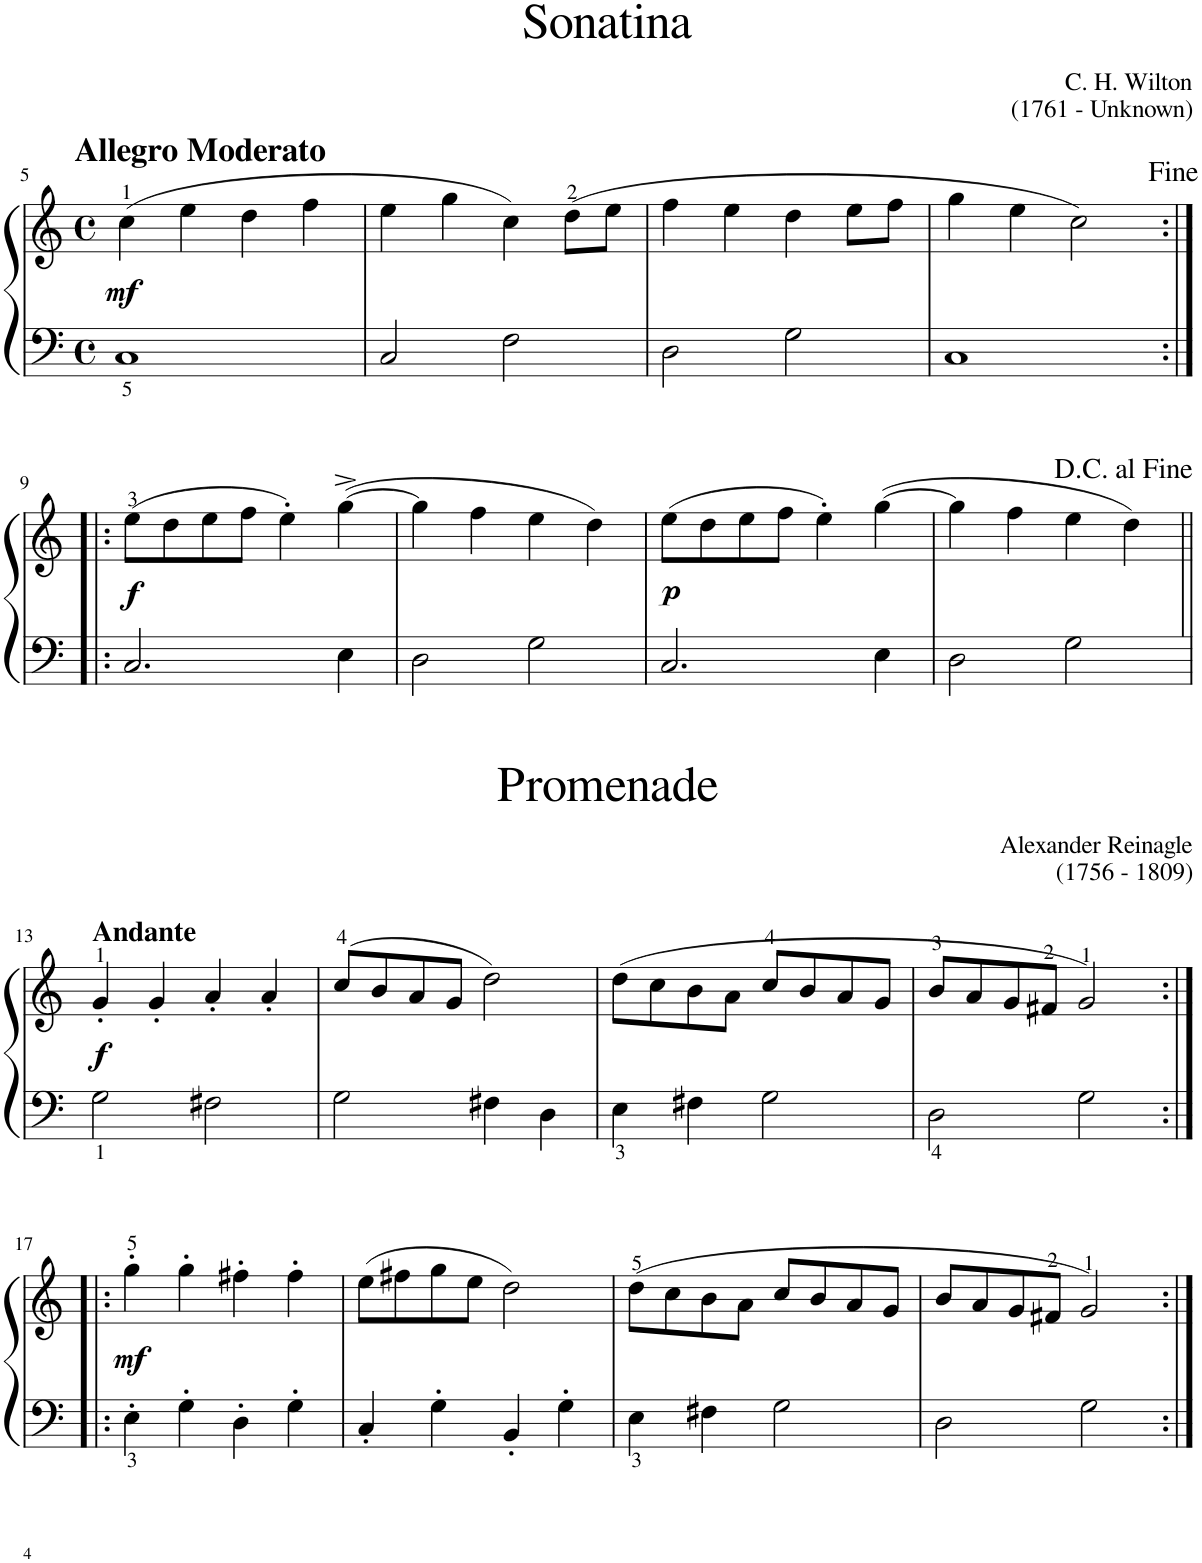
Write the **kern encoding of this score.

**kern	**kern	**dynam
*part1	*part1	*part1
*staff2	*staff1	*staff1/2
*I"Piano	*	*
*I'Pno	*	*
!!LO:PB:g=z
*clefF4	*clefG2	*
*k[]	*k[]	*
*M4/4	*M4/4	*
*met(c)	*met(c)	*
=5	=5	=5
!	!LO:TX:a:B:t=Allegro Moderato	!
!	!	!LO:DY:b
1C	(4cc\	mf
.	4ee\	.
.	4dd\	.
.	4ff\	.
=6	=6	=6
2C/	4ee\	.
.	4gg\	.
2F\	4cc\)	.
.	(8dd\L	.
.	8ee\J	.
=7	=7	=7
2D\	4ff\	.
.	4ee\	.
2G\	4dd\	.
.	8ee\L	.
.	8ff\J	.
=8	=8	=8
1C	4gg\	.
.	4ee\	.
.	2cc\)	.
!!LO:LB:g=z
=9:|!|:	=9:|!|:	=9:|!|:
!	!	!LO:DY:b
2.C/	(8ee\L	f
.	8dd\	.
.	8ee\	.
.	8ff\J	.
.	4ee'\)	.
4E\	([4gg^\	.
=10	=10	=10
2D\	4gg\]	.
.	4ff\	.
2G\	4ee\	.
.	4dd\)	.
=11	=11	=11
!	!	!LO:DY:b
2.C/	(8ee\L	p
.	8dd\	.
.	8ee\	.
.	8ff\J	.
.	4ee'\)	.
4E\	([4gg\	.
=12	=12	=12
2D\	4gg\]	.
.	4ff\	.
2G\	4ee\	.
.	4dd\)	.
!!LO:LB:g=z
=13||	=13||	=13||
!	!LO:TX:a:B:t=Andante	!
!	!	!LO:DY:b
2G\	4g'/	f
.	4g'/	.
2F#X\	4a'/	.
.	4a'/	.
=14	=14	=14
2G\	(8cc/L	.
.	8b/	.
.	8a/	.
.	8g/J	.
4F#X\	2dd\)	.
4D\	.	.
=15	=15	=15
4E\	(8dd\L	.
.	8cc\	.
4F#X\	8b\	.
.	8a\J	.
2G\	8cc/L	.
.	8b/	.
.	8a/	.
.	8g/J	.
=16	=16	=16
2D\	8b/L	.
.	8a/	.
.	8g/	.
.	8f#X/J	.
2G\	2g/)	.
!!LO:LB:g=z
=17:|!|:	=17:|!|:	=17:|!|:
!	!	!LO:DY:b
4E'\	4gg'\	mf
4G'\	4gg'\	.
4D'\	4ff#X'\	.
4G'\	4ff#'\	.
=18	=18	=18
4C'/	(8ee\L	.
.	8ff#X\	.
4G'\	8gg\	.
.	8ee\J	.
4BB'/	2dd\)	.
4G'\	.	.
=19	=19	=19
4E\	(8dd\L	.
.	8cc\	.
4F#X\	8b\	.
.	8a\J	.
2G\	8cc/L	.
.	8b/	.
.	8a/	.
.	8g/J	.
=20	=20	=20
2D\	8b/L	.
.	8a/	.
.	8g/	.
.	8f#X/J	.
2G\	2g/)	.
=:|!	=:|!	=:|!
*-	*-	*-
